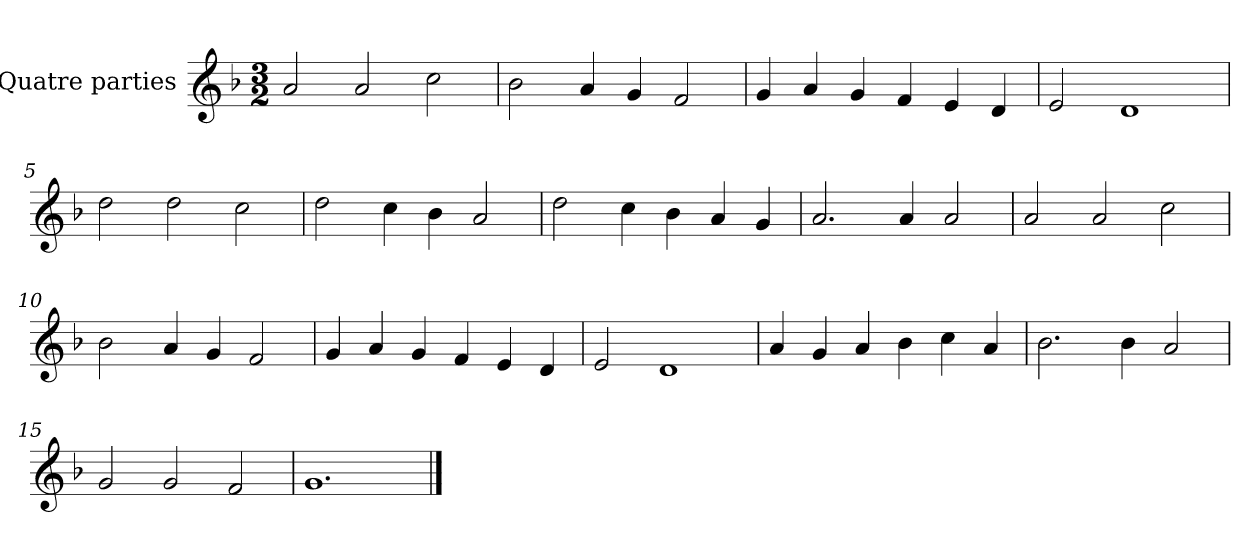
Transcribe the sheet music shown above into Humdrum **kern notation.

**kern
*part1
*staff1
*I"Quatre parties
*clefG2
*k[b-]
*M3/2
*MM180
=1
2a/
2a/
2cc\
=2
2b-\
4a/
4g/
2f/
=3
4g/
4a/
4g/
4f/
4e/
4d/
=4
2e/
1d
=5
2dd\
2dd\
2cc\
=6
2dd\
4cc\
4b-\
2a/
=7
2dd\
4cc\
4b-\
4a/
4g/
=8
2.a/
4a/
2a/
=9
2a/
2a/
2cc\
=10
2b-\
4a/
4g/
2f/
=11
4g/
4a/
4g/
4f/
4e/
4d/
=12
2e/
1d
=13
4a/
4g/
4a/
4b-\
4cc\
4a/
=14
2.b-\
4b-\
2a/
=15
2g/
2g/
2f/
=16
1.g
==
*-
